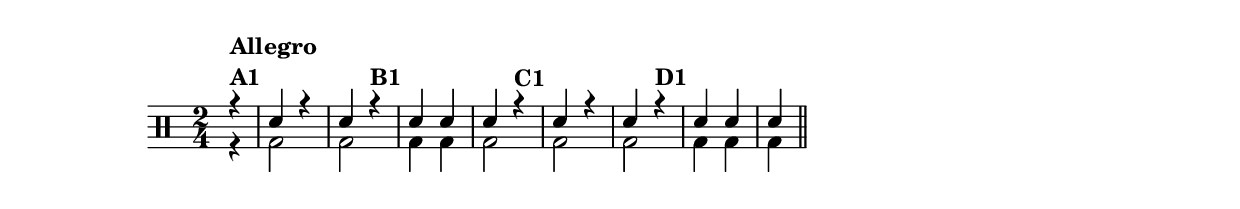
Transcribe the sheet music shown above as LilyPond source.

%-*- coding: utf-8 -*-

\version "2.16.0"

                                %\header {title = "variacoes sobre zabelinha - variacao 1"}

\drums {

  \override Staff.TimeSignature #'style = #'()
  \time 2/4 
  \partial 8*2

  \context DrumVoice = "1" { }
  \context DrumVoice = "2" {  }

  <<
    {

      r4^\markup {\column {\bold {Allegro  A1}}}
      sn r 
      sn r^\markup{\bold {B1}}
      sn sn
      sn r^\markup{\bold {C1}}
      sn r
      sn r^\markup{\bold {D1}}
      sn sn
      sn 

    }


    \\

    {

      r4
      bd2 
      bd2 
      bd4 bd
      bd2 
      bd2 
      bd2 
      bd4 bd
      bd


    }

  >>

  \bar "||"

}

